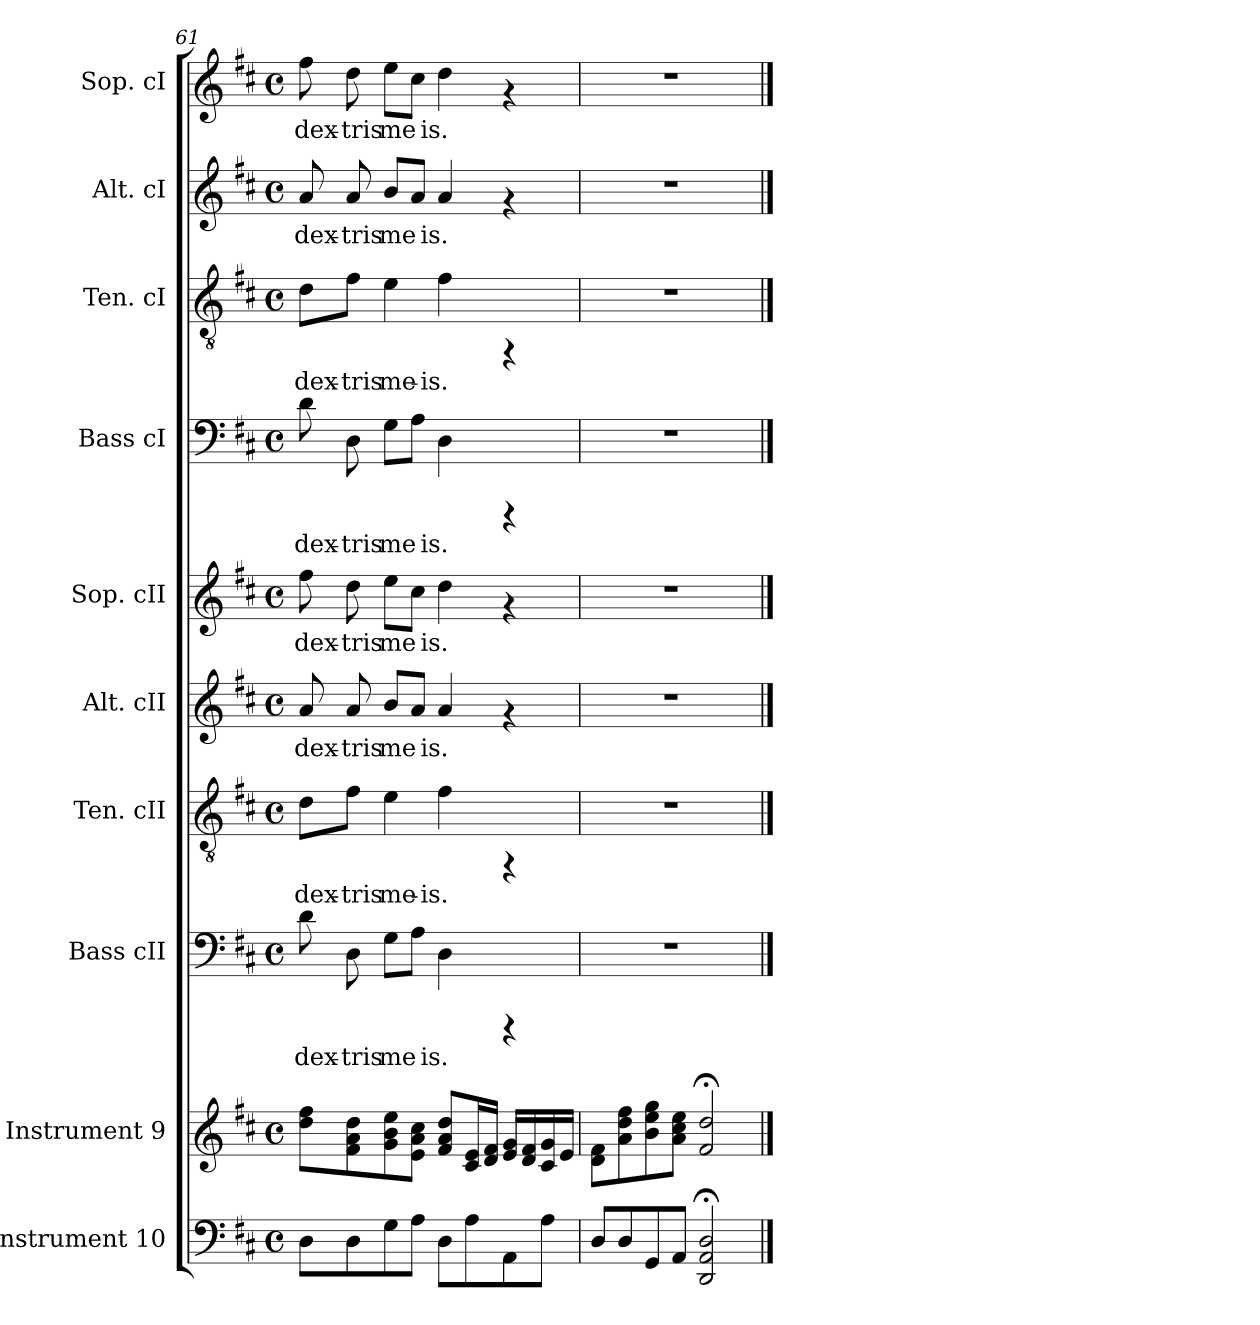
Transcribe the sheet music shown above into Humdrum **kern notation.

**kern	**kern	**kern	**text	**kern	**text	**kern	**text	**kern	**text	**kern	**text	**kern	**text	**kern	**text	**kern	**text
*part10	*part9	*part8	*part8	*part7	*part7	*part6	*part6	*part5	*part5	*part4	*part4	*part3	*part3	*part2	*part2	*part1	*part1
*staff10	*staff9	*staff8	*staff8	*staff7	*staff7	*staff6	*staff6	*staff5	*staff5	*staff4	*staff4	*staff3	*staff3	*staff2	*staff2	*staff1	*staff1
*I"Instrument 10	*I"Instrument 9	*I"Bass cII	*	*I"Ten. cII	*	*I"Alt. cII	*	*I"Sop. cII	*	*I"Bass cI	*	*I"Ten. cI	*	*I"Alt. cI	*	*I"Sop. cI	*
*	*	*I'Bass cII	*	*I'Ten. cII	*	*I'Alt. cII	*	*I'Sop. cII	*	*I'Bass cI	*	*I'Ten. cI	*	*I'Alt. cI	*	*I'Sop. cI	*
!!LO:PB:g=z
*clefF4	*clefG2	*clefF4	*	*clefGv2	*	*clefG2	*	*clefG2	*	*clefF4	*	*clefGv2	*	*clefG2	*	*clefG2	*
*k[f#c#]	*k[f#c#]	*k[f#c#]	*	*k[f#c#]	*	*k[f#c#]	*	*k[f#c#]	*	*k[f#c#]	*	*k[f#c#]	*	*k[f#c#]	*	*k[f#c#]	*
*D:	*D:	*D:	*	*D:	*	*D:	*	*D:	*	*D:	*	*D:	*	*D:	*	*D:	*
*M4/4	*M4/4	*M4/4	*	*M4/4	*	*M4/4	*	*M4/4	*	*M4/4	*	*M4/4	*	*M4/4	*	*M4/4	*
*met(c)	*met(c)	*met(c)	*	*met(c)	*	*met(c)	*	*met(c)	*	*met(c)	*	*met(c)	*	*met(c)	*	*met(c)	*
=61	=61	=61	=61	=61	=61	=61	=61	=61	=61	=61	=61	=61	=61	=61	=61	=61	=61
!	!	!	!LO:LY:b:cj	!	!LO:LY:b:cj	!	!LO:LY:b:cj	!	!LO:LY:b:cj	!	!LO:LY:b:cj	!	!LO:LY:b:cj	!	!LO:LY:b:cj	!	!LO:LY:b:cj
8D\L	8ff#\ 8dd\L	8d\	dex-	8d\L	dex-	8a/	dex-	8ff#\	dex-	8d\	dex-	8d\L	dex-	8a/	dex-	8ff#\	dex-
!	!	!	!LO:LY:b:cj	!	!LO:LY:b:cj	!	!LO:LY:b:cj	!	!LO:LY:b:cj	!	!LO:LY:b:cj	!	!LO:LY:b:cj	!	!LO:LY:b:cj	!	!LO:LY:b:cj
8D\	8a\ 8f#\ 8dd\	8D\	-tris	8f#\J	-tris	8a/	-tris	8dd\	-tris	8D\	-tris	8f#\J	-tris	8a/	-tris	8dd\	-tris
!	!	!	!LO:LY:b:cj	!	!LO:LY:b:cj	!	!LO:LY:b:cj	!	!LO:LY:b:cj	!	!LO:LY:b:cj	!	!LO:LY:b:cj	!	!LO:LY:b:cj	!	!LO:LY:b:cj
8G\	8ee\ 8b\ 8g\	8G\L	me-	4e\	me-	8b/L	me-	8ee\L	me-	8G\L	me-	4e\	me-	8b/L	me-	8ee\L	me-
!	!	!	!LO:LY:b:cj	!	!	!	!LO:LY:b:cj	!	!LO:LY:b:cj	!	!LO:LY:b:cj	!	!	!	!LO:LY:b:cj	!	!LO:LY:b:cj
8A\J	8cc#\ 8a\ 8e\J	8A\J	--	.	.	8a/J	--	8cc#\J	--	8A\J	--	.	.	8a/J	--	8cc#\J	--
!	!	!	!LO:LY:b:cj	!	!LO:LY:b:cj	!	!LO:LY:b:cj	!	!LO:LY:b:cj	!	!LO:LY:b:cj	!	!LO:LY:b:cj	!	!LO:LY:b:cj	!	!LO:LY:b:cj
8D\L	8dd/ 8a/ 8f#/L	4D\	-is.	4f#\	-is.	4a/	-is.	4dd\	-is.	4D\	-is.	4f#\	-is.	4a/	-is.	4dd\	-is.
8A\	16e/ 16c#/	.	.	.	.	.	.	.	.	.	.	.	.	.	.	.	.
.	16f#/ 16d/J	.	.	.	.	.	.	.	.	.	.	.	.	.	.	.	.
8AA\	16g/ 16e/L	4rCCC	.	4rFF	.	4rf	.	4rf	.	4rCCC	.	4rFF	.	4rf	.	4rf	.
.	16f#/ 16d/	.	.	.	.	.	.	.	.	.	.	.	.	.	.	.	.
8A\J	16g/ 16c#/	.	.	.	.	.	.	.	.	.	.	.	.	.	.	.	.
.	16e/J	.	.	.	.	.	.	.	.	.	.	.	.	.	.	.	.
=62	=62	=62	=62	=62	=62	=62	=62	=62	=62	=62	=62	=62	=62	=62	=62	=62	=62
8D/L	8f#\ 8d\L	1r	.	1r	.	1r	.	1r	.	1r	.	1r	.	1r	.	1r	.
8D/	8ff#\ 8dd\ 8a\	.	.	.	.	.	.	.	.	.	.	.	.	.	.	.	.
8GG/	8gg\ 8ee\ 8b\	.	.	.	.	.	.	.	.	.	.	.	.	.	.	.	.
8AA/J	8ee\ 8cc#\ 8a\J	.	.	.	.	.	.	.	.	.	.	.	.	.	.	.	.
2D/;< 2AA/;< 2DD/;<	2dd/;< 2f#/;<	.	.	.	.	.	.	.	.	.	.	.	.	.	.	.	.
==	==	==	==	==	==	==	==	==	==	==	==	==	==	==	==	==	==
*-	*-	*-	*-	*-	*-	*-	*-	*-	*-	*-	*-	*-	*-	*-	*-	*-	*-
